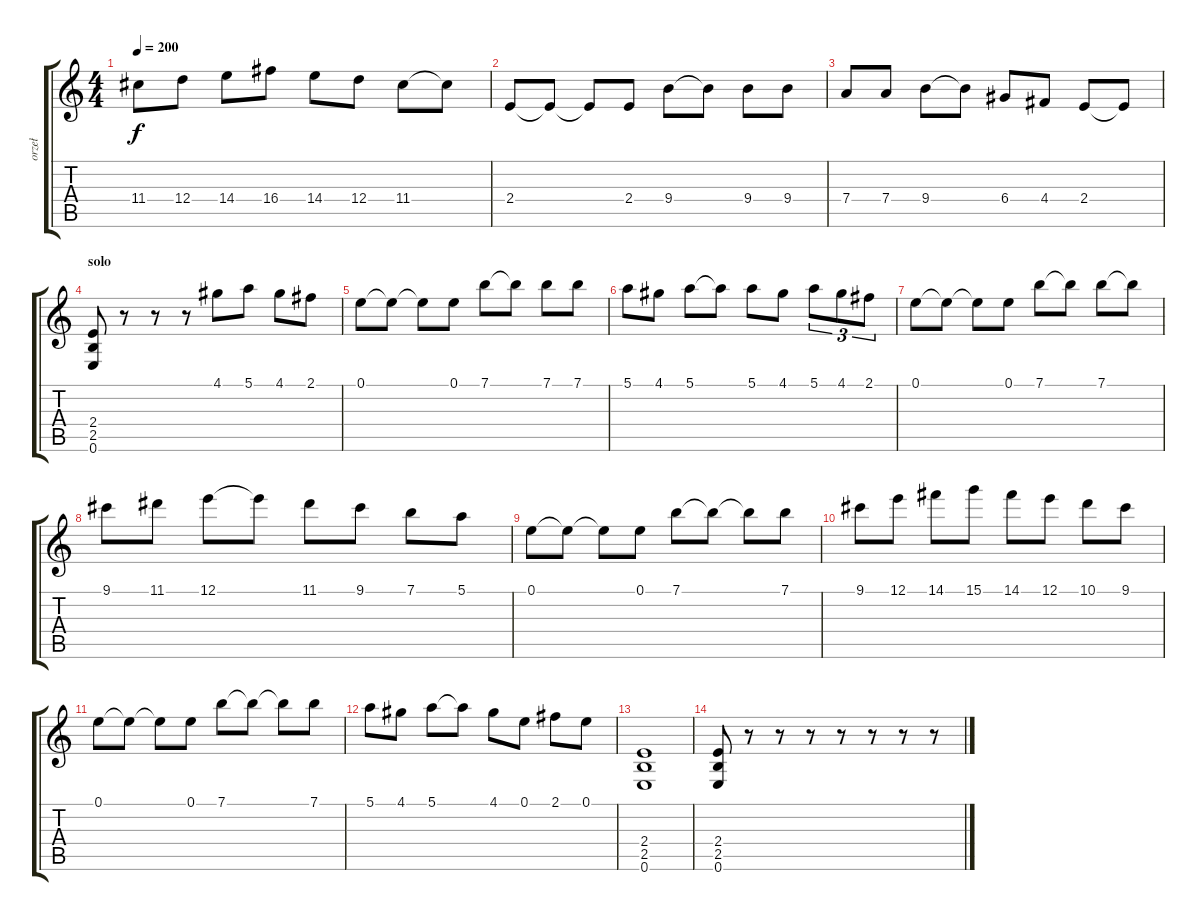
\track ("orzeł" "orzeł") {instrument overdrivenguitar}
\staff {score tabs}
\tuning (E4 B3 G3 D3 A2 E2) {hide}
\ts (4 4)
\tempo 200
\clef g2
\ks c
11.4.8{dy f} 12.4.8 14.4.8 16.4.8 14.4.8 12.4.8 11.4.8 11.4{t}.8 |
2.4.8 2.4{t}.8 2.4{t}.8 2.4.8 9.4.8 9.4{t}.8 9.4.8 9.4.8 |
7.4.8 7.4.8 9.4.8 9.4{t}.8 6.4.8 4.4.8 2.4.8 2.4{t}.8 |
\section ("" "solo")
(2.4 2.5 0.6).8 r.8 r.8 r.8 4.1.8 5.1.8 4.1.8 2.1.8 |
0.1.8 0.1{t}.8 0.1{t}.8 0.1.8 7.1.8 7.1{t}.8 7.1.8 7.1.8 |
5.1.8 4.1.8 5.1.8 5.1{t}.8 5.1.8 4.1.8 5.1.8{tu (3 2)} 4.1.8{tu (3 2)} 2.1.8{tu (3 2)} |
0.1.8 0.1{t}.8 0.1{t}.8 0.1.8 7.1.8 7.1{t}.8 7.1.8 7.1{t}.8 |
9.1.8 11.1.8 12.1.8 12.1{t}.8 11.1.8 9.1.8 7.1.8 5.1.8 |
0.1.8 0.1{t}.8 0.1{t}.8 0.1.8 7.1.8 7.1{t}.8 7.1{t}.8 7.1.8 |
9.1.8 12.1.8 14.1.8 15.1.8 14.1.8 12.1.8 10.1.8 9.1.8 |
0.1.8 0.1{t}.8 0.1{t}.8 0.1.8 7.1.8 7.1{t}.8 7.1{t}.8 7.1.8 |
5.1.8 4.1.8 5.1.8 5.1{t}.8 4.1.8 0.1.8 2.1.8 0.1.8 |
(2.4 2.5 0.6).1 |
(2.4 2.5 0.6).8 r.8 r.8 r.8 r.8 r.8 r.8 r.8
